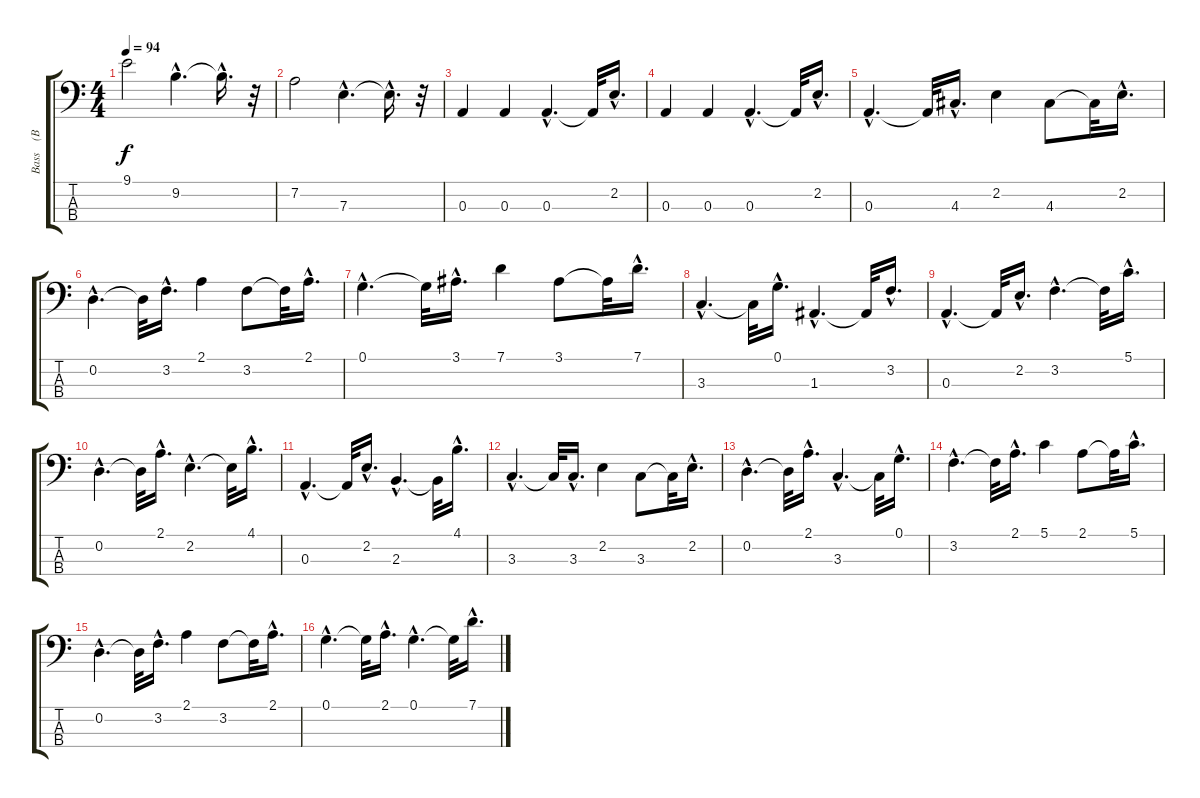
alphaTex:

\track ("Bass    (BB)" "Bass    (B") {instrument acousticbass}
\staff {score tabs}
\tuning (G2 D2 A1 E1) {hide}
\ts (4 4)
\tempo 94
\clef f4
\ks c
9.1.2{dy f} 9.2{hac}.4{d} 9.2{hac t}.16{d} r.32 |
7.2.2 7.3{hac}.4{d} 7.3{hac t}.16{d} r.32 |
0.3.4 0.3.4 0.3{hac}.4{d} 0.3{t}.32 2.2{hac}.16{d} |
0.3.4 0.3.4 0.3{hac}.4{d} 0.3{t}.32 2.2{hac}.16{d} |
0.3{hac}.4{d} 0.3{t}.32 4.3{hac}.16{d} 2.2.4 4.3.8 4.3{t}.32 2.2{hac}.16{d} |
0.2{hac}.4{d} 0.2{t}.32 3.2{hac}.16{d} 2.1.4 3.2.8 3.2{t}.32 2.1{hac}.16{d} |
0.1{hac}.4{d} 0.1{t}.32 3.1{hac}.16{d} 7.1.4 3.1.8 3.1{t}.32 7.1{hac}.16{d} |
3.3{hac}.4{d} 3.3{t}.32 0.1{hac}.16{d} 1.3{hac}.4{d} 1.3{t}.32 3.2{hac}.16{d} |
0.3{hac}.4{d} 0.3{t}.32 2.2{hac}.16{d} 3.2{hac}.4{d} 3.2{t}.32 5.1{hac}.16{d} |
0.2{hac}.4{d} 0.2{t}.32 2.1{hac}.16{d} 2.2{hac}.4{d} 2.2{t}.32 4.1{hac}.16{d} |
0.3{hac}.4{d} 0.3{t}.32 2.2{hac}.16{d} 2.3{hac}.4{d} 2.3{t}.32 4.1{hac}.16{d} |
3.3{hac}.4{d} 3.3{t}.32 3.3{hac}.16{d} 2.2.4 3.3.8 3.3{t}.32 2.2{hac}.16{d} |
0.2{hac}.4{d} 0.2{t}.32 2.1{hac}.16{d} 3.3{hac}.4{d} 3.3{t}.32 0.1{hac}.16{d} |
3.2{hac}.4{d} 3.2{t}.32 2.1{hac}.16{d} 5.1.4 2.1.8 2.1{t}.32 5.1{hac}.16{d} |
0.2{hac}.4{d} 0.2{t}.32 3.2{hac}.16{d} 2.1.4 3.2.8 3.2{t}.32 2.1{hac}.16{d} |
0.1{hac}.4{d} 0.1{t}.32 2.1{hac}.16{d} 0.1{hac}.4{d} 0.1{t}.32 7.1{hac}.16{d}
